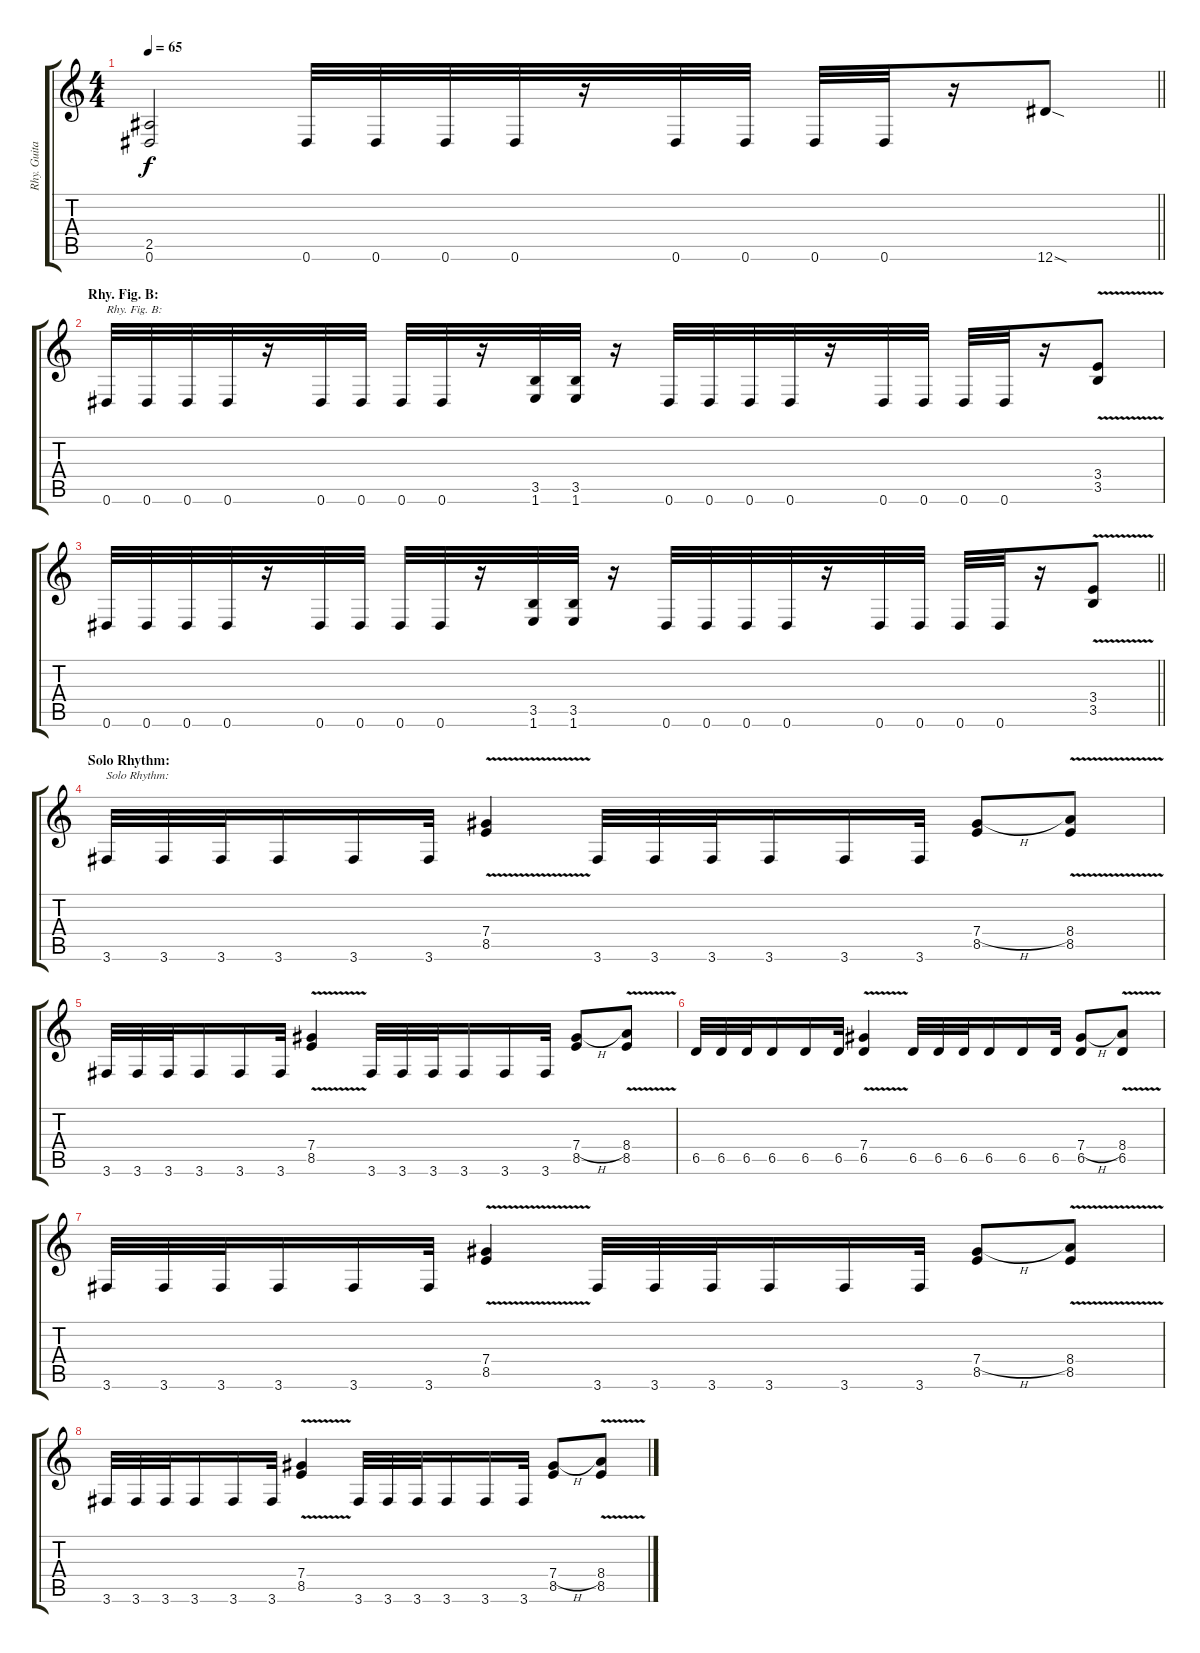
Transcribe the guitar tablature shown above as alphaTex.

\track ("Rhy. Guitar 2" "Rhy. Guita") {instrument distortionguitar}
\staff {score tabs}
\tuning (Eb4 Bb3 Gb3 Db3 Ab2 Eb2) {hide}
\ts (4 4)
\tempo 65
\clef g2
\barLineRight lightlight
\ks c
(2.5 0.6).2{dy f} 0.6.32 0.6.32 0.6.32 0.6.32 r.16 0.6.32 0.6.32 0.6.32 0.6.32 r.16 12.6{sod}.8 |
\section ("" "Rhy. Fig. B:")
0.6.32{txt "Rhy. Fig. B:"} 0.6.32 0.6.32 0.6.32 r.16 0.6.32 0.6.32 0.6.32 0.6.32 r.16 (3.5 1.6).32 (3.5 1.6).32 r.16 0.6.32 0.6.32 0.6.32 0.6.32 r.16 0.6.32 0.6.32 0.6.32 0.6.32 r.16 (3.4 3.5{v}).8 |
\barLineRight lightlight
0.6.32 0.6.32 0.6.32 0.6.32 r.16 0.6.32 0.6.32 0.6.32 0.6.32 r.16 (3.5 1.6).32 (3.5 1.6).32 r.16 0.6.32 0.6.32 0.6.32 0.6.32 r.16 0.6.32 0.6.32 0.6.32 0.6.32 r.16 (3.4 3.5{v}).8 |
\section ("" "Solo Rhythm:")
3.6.32{txt "Solo Rhythm:"} 3.6.32 3.6.32 3.6.16 3.6.16 3.6.32 (7.4{v} 8.5).4 3.6.32 3.6.32 3.6.32 3.6.16 3.6.16 3.6.32 (7.4{h} 8.5).8 (8.4{v} 8.5).8 |
3.6.32 3.6.32 3.6.32 3.6.16 3.6.16 3.6.32 (7.4{v} 8.5).4 3.6.32 3.6.32 3.6.32 3.6.16 3.6.16 3.6.32 (7.4{h} 8.5).8 (8.4{v} 8.5).8 |
6.5.32 6.5.32 6.5.32 6.5.16 6.5.16 6.5.32 (7.4{v} 6.5).4 6.5.32 6.5.32 6.5.32 6.5.16 6.5.16 6.5.32 (7.4{h} 6.5).8 (8.4{v} 6.5).8 |
3.6.32 3.6.32 3.6.32 3.6.16 3.6.16 3.6.32 (7.4{v} 8.5).4 3.6.32 3.6.32 3.6.32 3.6.16 3.6.16 3.6.32 (7.4{h} 8.5).8 (8.4{v} 8.5).8 |
3.6.32 3.6.32 3.6.32 3.6.16 3.6.16 3.6.32 (7.4{v} 8.5).4 3.6.32 3.6.32 3.6.32 3.6.16 3.6.16 3.6.32 (7.4{h} 8.5).8 (8.4{v} 8.5).8
